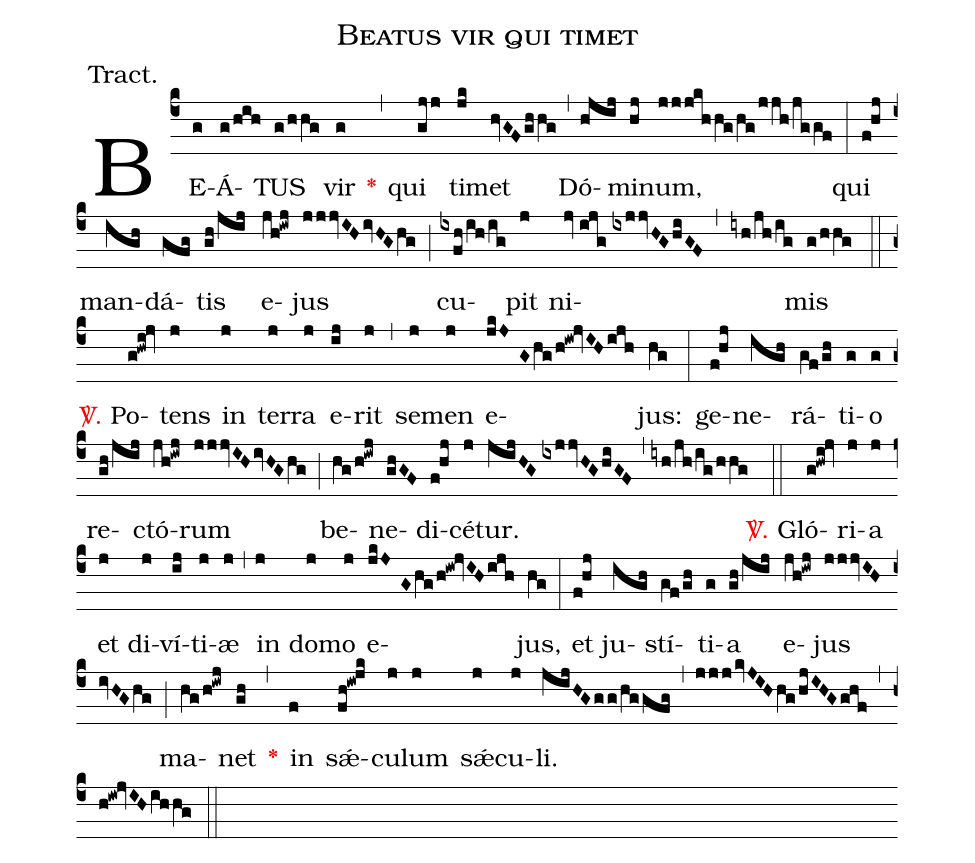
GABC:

name:Beatus vir qui timet;
annotation:Tract.;
mode:VIII.;
office-part:Tract;
%%
(c4) BE(g)Á(g/hih)TUS(g/hhg) vir(g) <v>\red{*}</v>(,) qui(gjj) ti(jk)met(hvGFghhg) (,) Dó(hjij)mi(hj)num,(jjjkhhg/hg/jjh/jggf) (:) qui(f!hj) man(igh)dá(gfg)tis(gh/jij) e(jh!iwj)jus(jjjvIH/ivHG/hg) (;) cu(ixfh/ih/ig)pit(j) ni(jv//ijg//ixjjvHG/hiGF,iyh/jh/ig)mis(g/hhg) (::) <v>\red{\Vbar.}</v> Po(g!hwi!jv)tens(j) in(j) ter(j)ra(j) e(ij)rit(j) (,) se(j)men(j) e(jkJG/hg/h!iw!jvIH/ijh)jus:(hg) (:) ge(f!hj)ne(igh)rá(gf/gh)ti(g)o(g) re(gh/jij)ctó(jh!iwj)rum(jjjvIH/ivHG/hg) (;) be(hg/h!iwj)ne(ghGF)di(f!hj)cé(j)tur.(jijHG//ixjjvHG/hiGF) (,) (iyh/jh/ig/hhg) (::) <v>\red{\Vbar.}</v> Gló(g!hwi!jv)ri(j)a(j) et(j) di(j)ví(ij)ti(j)æ(j) (,) in(j) do(j)mo(j) e(jkJG/hg/h!iw!jvIH/ijh)jus,(hg) (:) et(f!hj) ju(igh)stí(gf/gh)ti(g)a(gh/jij) e(jh!iwj)jus(jjjvIH/ivHG/hg) (;) ma(hg/h!iwj)net(gh) <v>\red{*}</v>(,) in(f) s<sp>'ae</sp>(fh!iw!jk)cu(j)lum(j) s<sp>'ae</sp>(j)cu(j)li.(jijHG/gg/hggfg) (,) (jjj/kvJIH/hg/hjIHG/ghf) (,) (h!iw!jvIH/ihhg) (::)
